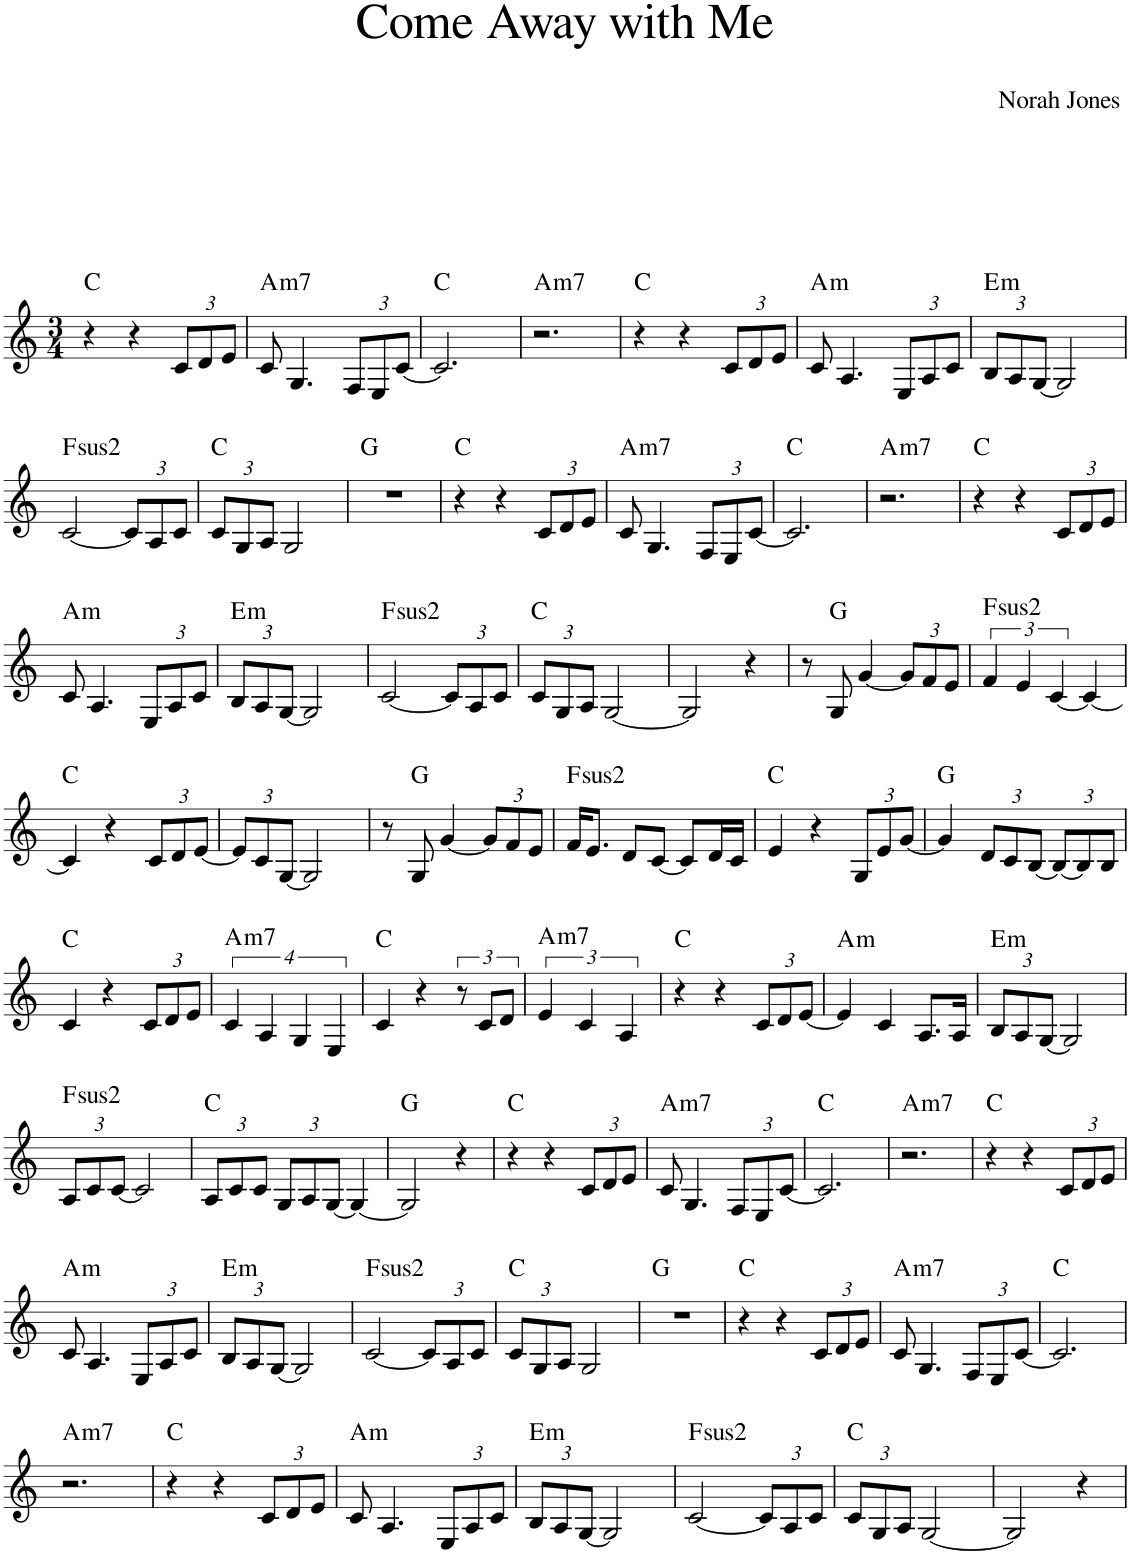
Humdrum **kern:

**kern	**harte
*part1	*part1
*staff1	*
*I"Piano	*
*I'Pno.	*
*clefG2	*
*k[]	*
*M3/4	*
=1	=1
4r	C:maj
4r	.
*Xbrackettup	*
12c/L	.
12d/	.
12e/J	.
=2	=2
!	!LO:H:kt=m7
8c/	A:min7
4.G/	.
12F/L	.
12E/	.
[12c/J	.
=3	=3
2.c/]	C:maj
=4	=4
!	!LO:H:kt=m7
2.r	A:min7
=5	=5
4r	C:maj
4r	.
12c/L	.
12d/	.
12e/J	.
=6	=6
!	!LO:H:kt=m
8c/	A:min
4.A/	.
12E/L	.
12A/	.
12c/J	.
=7	=7
!	!LO:H:kt=m
12B/L	E:min
12A/	.
[12G/J	.
2G/]	.
!!LO:LB:g=z
=8	=8
!	!LO:H:kt=2
[2c/	F:(1,2,5)
12c/L]	.
12A/	.
12c/J	.
=9	=9
12c/L	C:maj
12G/	.
12A/J	.
2G/	.
=10	=10
2.r	G:maj
=11	=11
4r	C:maj
4r	.
12c/L	.
12d/	.
12e/J	.
=12	=12
!	!LO:H:kt=m7
8c/	A:min7
4.G/	.
12F/L	.
12E/	.
[12c/J	.
=13	=13
2.c/]	C:maj
=14	=14
!	!LO:H:kt=m7
2.r	A:min7
=15	=15
4r	C:maj
4r	.
12c/L	.
12d/	.
12e/J	.
!!LO:LB:g=z
=16	=16
!	!LO:H:kt=m
8c/	A:min
4.A/	.
12E/L	.
12A/	.
12c/J	.
=17	=17
!	!LO:H:kt=m
12B/L	E:min
12A/	.
[12G/J	.
2G/]	.
=18	=18
!	!LO:H:kt=2
[2c/	F:(1,2,5)
12c/L]	.
12A/	.
12c/J	.
=19	=19
12c/L	C:maj
12G/	.
12A/J	.
[2G/	.
=20	=20
2G/]	.
4r	.
=21	=21
8r	.
8G/	G:maj
[4g/	.
12g/L]	.
12f/	.
12e/J	.
=22	=22
*brackettup	*
!	!LO:H:kt=2
6f/	F:(1,2,5)
6e/	.
[6c/	.
4c/_	.
!!LO:LB:g=z
=23	=23
4c/]	C:maj
4r	.
*Xbrackettup	*
12c/L	.
12d/	.
[12e/J	.
=24	=24
12e/L]	.
12c/	.
[12G/J	.
2G/]	.
=25	=25
8r	.
8G/	G:maj
[4g/	.
12g/L]	.
12f/	.
12e/J	.
=26	=26
!	!LO:H:kt=2
16f/KL	F:(1,2,5)
8.e/J	.
8d/L	.
[8c/J	.
8c/L]	.
16d/L	.
16c/JJ	.
=27	=27
4e/	C:maj
4r	.
12G/L	.
12e/	.
[12g/J	.
=28	=28
4g/]	G:maj
12d/L	.
12c/	.
[4B/	.
12B/J	.
!!LO:LB:g=z
=29	=29
4c/	C:maj
4r	.
12c/L	.
12d/	.
12e/J	.
=30	=30
*brackettup	*
!	!LO:H:kt=m7
16%3c/	A:min7
16%3A/	.
16%3G/	.
16%3E/	.
=31	=31
4c/	C:maj
4r	.
12r	.
12c/L	.
12d/J	.
=32	=32
!	!LO:H:kt=m7
4e/	A:min7
4c/	.
4A/	.
=33	=33
4r	C:maj
4r	.
*Xbrackettup	*
12c/L	.
12d/	.
[12e/J	.
=34	=34
!	!LO:H:kt=m
4e/]	A:min
4c/	.
8.A/L	.
16A/Jk	.
=35	=35
!	!LO:H:kt=m
12B/L	E:min
12A/	.
[12G/J	.
2G/]	.
!!LO:LB:g=z
=36	=36
!	!LO:H:kt=2
12A/L	F:(1,2,5)
12c/	.
[12c/J	.
2c/]	.
=37	=37
12A/L	C:maj
12c/	.
12c/J	.
12G/L	.
12A/	.
[12G/J	.
4G/_	.
=38	=38
2G/]	G:maj
4r	.
=39	=39
4r	C:maj
4r	.
12c/L	.
12d/	.
12e/J	.
=40	=40
!	!LO:H:kt=m7
8c/	A:min7
4.G/	.
12F/L	.
12E/	.
[12c/J	.
=41	=41
2.c/]	C:maj
=42	=42
!	!LO:H:kt=m7
2.r	A:min7
=43	=43
4r	C:maj
4r	.
12c/L	.
12d/	.
12e/J	.
!!LO:LB:g=z
=44	=44
!	!LO:H:kt=m
8c/	A:min
4.A/	.
12E/L	.
12A/	.
12c/J	.
=45	=45
!	!LO:H:kt=m
12B/L	E:min
12A/	.
[12G/J	.
2G/]	.
=46	=46
!	!LO:H:kt=2
[2c/	F:(1,2,5)
12c/L]	.
12A/	.
12c/J	.
=47	=47
12c/L	C:maj
12G/	.
12A/J	.
2G/	.
=48	=48
2.r	G:maj
=49	=49
4r	C:maj
4r	.
12c/L	.
12d/	.
12e/J	.
=50	=50
!	!LO:H:kt=m7
8c/	A:min7
4.G/	.
12F/L	.
12E/	.
[12c/J	.
=51	=51
2.c/]	C:maj
!!LO:LB:g=z
=52	=52
!	!LO:H:kt=m7
2.r	A:min7
=53	=53
4r	C:maj
4r	.
12c/L	.
12d/	.
12e/J	.
=54	=54
!	!LO:H:kt=m
8c/	A:min
4.A/	.
12E/L	.
12A/	.
12c/J	.
=55	=55
!	!LO:H:kt=m
12B/L	E:min
12A/	.
[12G/J	.
2G/]	.
=56	=56
!	!LO:H:kt=2
[2c/	F:(1,2,5)
12c/L]	.
12A/	.
12c/J	.
=57	=57
12c/L	C:maj
12G/	.
12A/J	.
[2G/	.
=58	=58
2G/]	.
4r	.
=	=
*-	*-
